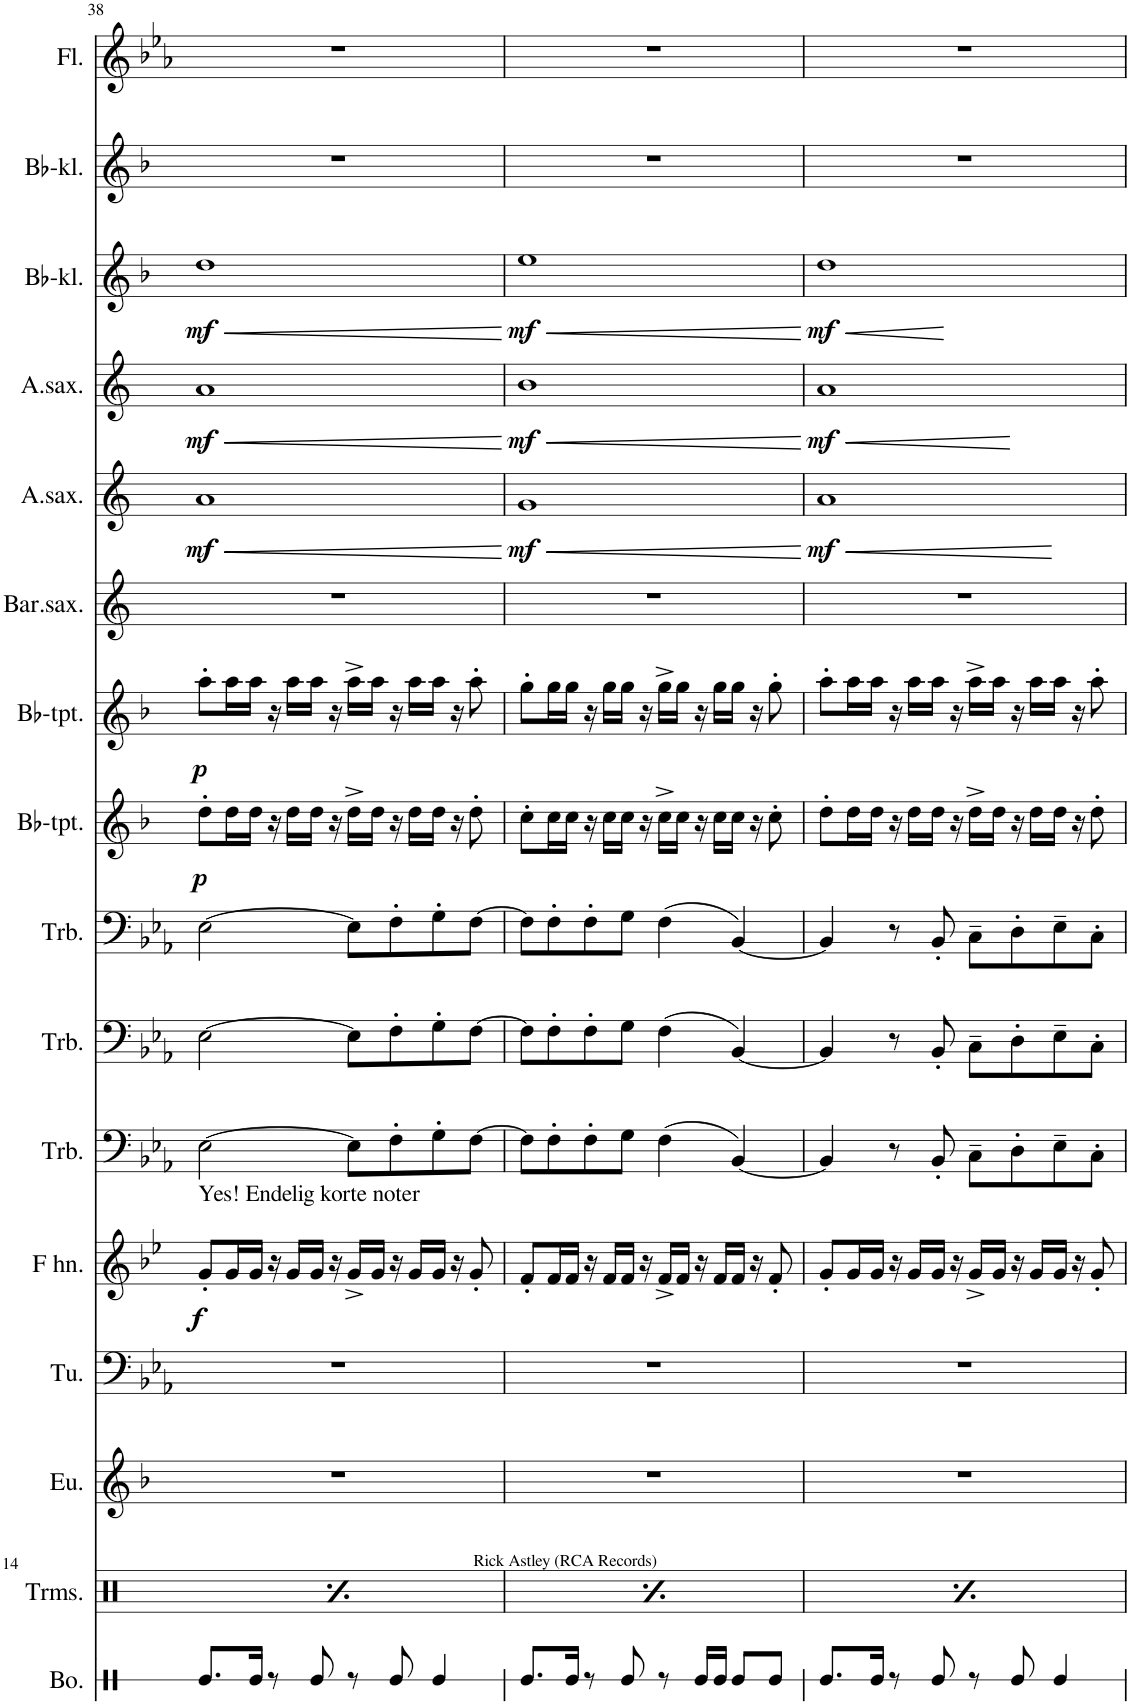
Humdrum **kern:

**kern	**kern	**kern	**kern	**kern	**dynam	**kern	**kern	**kern	**kern	**kern	**kern	**kern	**dynam	**kern	**dynam	**kern	**kern	**dynam	**kern	**dynam	**kern	**dynam	**kern	**kern
*part19	*part18	*part17	*part16	*part15	*part15	*part14	*part13	*part12	*part11	*part10	*part9	*part8	*part8	*part7	*part7	*part6	*part5	*part5	*part4	*part4	*part3	*part3	*part2	*part1
*staff19	*staff18	*staff17	*staff16	*staff15	*staff15	*staff14	*staff13	*staff12	*staff11	*staff10	*staff9	*staff8	*staff8	*staff7	*staff7	*staff6	*staff5	*staff5	*staff4	*staff4	*staff3	*staff3	*staff2	*staff1
*I"Bongotromme	*I"Trommesett	*I"Euphonium	*I"Tuba	*I"Valthorn	*	*I"Trombone 3	*I"Trombone 2	*I"Trombone 1	*I"Trombone 3	*I"Trombone 2	*I"Trombone 1	*I"Bb-trompet 2	*	*I"Bb-trompet 1	*	*I"Barytonsaksofon	*I"Altsaksofon 2	*	*I"Altsaksofon 1	*	*I"Bb-klarinett 2	*	*I"Bb-klarinett 1	*I"Fløyte
*I'Bo.	*I'Trms.	*I'Eu.	*I'Tu.	*	*	*I'Trb.	*I'Trb.	*I'Trb.	*I'Trb.	*I'Trb.	*I'Trb.	*I'Bb-tpt.	*	*I'Bb-tpt.	*	*	*	*	*	*	*I'Bb-kl.	*	*I'Bb-kl.	*I'Fl.
!!LO:PB:g=z
*clefX	*clefX	*clefG2	*clefF4	*clefG2	*	*clefG2	*clefG2	*clefG2	*clefF4	*clefF4	*clefF4	*clefG2	*	*clefG2	*	*clefG2	*clefG2	*	*clefG2	*	*clefG2	*	*clefG2	*clefG2
*	*	*Trd8c14	*	*Trd4c7	*	*Trd8c14	*Trd8c14	*Trd8c14	*	*	*	*Trd1c2	*	*Trd1c2	*	*Trd12c21	*Trd5c9	*	*Trd5c9	*	*Trd1c2	*	*Trd1c2	*
*k[]	*k[]	*k[b-]	*k[b-e-a-]	*k[b-e-]	*	*k[b-]	*k[b-]	*k[b-]	*k[b-e-a-]	*k[b-e-a-]	*k[b-e-a-]	*k[b-]	*	*k[b-]	*	*k[]	*k[]	*	*k[]	*	*k[b-]	*	*k[b-]	*k[b-e-a-]
*M4/4	*M4/4	*M4/4	*M4/4	*M4/4	*	*M4/4	*M4/4	*M4/4	*M4/4	*M4/4	*M4/4	*M4/4	*	*M4/4	*	*M4/4	*M4/4	*	*M4/4	*	*M4/4	*	*M4/4	*M4/4
*met(c)	*met(c)	*met(c)	*met(c)	*met(c)	*	*met(c)	*met(c)	*met(c)	*met(c)	*met(c)	*met(c)	*met(c)	*	*met(c)	*	*met(c)	*met(c)	*	*met(c)	*	*met(c)	*	*met(c)	*met(c)
=38	=38	=38	=38	=38	=38	=38	=38	=38	=38	=38	=38	=38	=38	=38	=38	=38	=38	=38	=38	=38	=38	=38	=38	=38
*	*^	*	*	*	*	*	*	*	*	*	*	*	*	*	*	*	*	*	*	*	*	*	*	*
!	!	!	!	!	!LO:TX:a:t=Yes! Endelig korte noter	!	!	!	!	!	!	!	!	!	!	!	!	!	!	!	!	!	!	!	!
!	!	!	!	!	!	!LO:DY:b	!	!	!	!	!	!	!	!LO:DY:b	!	!LO:DY:b	!	!	!LO:HP:b	!	!LO:HP:b	!	!LO:HP:b	!	!
!	!	!	!	!	!	!	!	!	!	!	!	!	!	!	!	!	!	!	!LO:DY:n=1:b	!	!LO:DY:n=1:b	!	!LO:DY:n=1:b	!	!
8.Re/L	8r	4Rf\	1r	1r	8g'/L	f	[2f	[2f	[2f	[2E-\	[2E-\	[2E-\	8dd'\L	p	8aa'\L	p	1r	1a	< mf	1a	< mf	1dd	< mf	1r	1r
.	8Rgg/L	.	.	.	16g/L	.	.	.	.	.	.	.	16dd\L	.	16aa\L	.	.	.	.	.	.	.	.	.	.
16Re/Jk	.	.	.	.	16g/JJ	.	.	.	.	.	.	.	16dd\JJ	.	16aa\JJ	.	.	.	.	.	.	.	.	.	.
8r	8Rcc/	4Rf\	.	.	16r	.	.	.	.	.	.	.	16r	.	16r	.	.	.	.	.	.	.	.	.	.
.	.	.	.	.	16g/LL	.	.	.	.	.	.	.	16dd\LL	.	16aa\LL	.	.	.	.	.	.	.	.	.	.
8Re/	8Rgg/J	.	.	.	16g/JJ	.	.	.	.	.	.	.	16dd\JJ	.	16aa\JJ	.	.	.	.	.	.	.	.	.	.
.	.	.	.	.	16r	.	.	.	.	.	.	.	16r	.	16r	.	.	.	.	.	.	.	.	.	.
8r	8r	4Rf\	.	.	16g^/LL	.	8f/L]	8f/L]	8f/L]	8E-\L]	8E-\L]	8E-\L]	16dd^\LL	.	16aa^\LL	.	.	.	.	.	.	.	.	.	.
.	.	.	.	.	16g/JJ	.	.	.	.	.	.	.	16dd\JJ	.	16aa\JJ	.	.	.	.	.	.	.	.	.	.
8Re/	8Rgg/L	.	.	.	16r	.	8g'/J	8g'/J	8g'/J	8F'\	8F'\	8F'\	16r	.	16r	.	.	.	.	.	.	.	.	.	.
.	.	.	.	.	16g/LL	.	.	.	.	.	.	.	16dd\LL	.	16aa\LL	.	.	.	.	.	.	.	.	.	.
4Re/	8Rcc/	4Rf\	.	.	16g/JJ	.	8a'/L	8a'/L	8a'/L	8G'\	8G'\	8G'\	16dd\JJ	.	16aa\JJ	.	.	.	.	.	.	.	.	.	.
.	.	.	.	.	16r	.	.	.	.	.	.	.	16r	.	16r	.	.	.	.	.	.	.	.	.	.
.	8Rgg/J	.	.	.	8g'/	.	[8g/J	[8g/J	[8g/J	[8F\J	[8F\J	[8F\J	8dd'\	.	8aa'\	.	.	.	.	.	.	.	.	.	.
*	*v	*v	*	*	*	*	*	*	*	*	*	*	*	*	*	*	*	*	*	*	*	*	*	*	*
.	.	.	.	.	.	.	.	.	.	.	.	.	.	.	.	.	.	[	.	[	.	[	.	.
=39	=39	=39	=39	=39	=39	=39	=39	=39	=39	=39	=39	=39	=39	=39	=39	=39	=39	=39	=39	=39	=39	=39	=39	=39
*	*^	*	*	*	*	*	*	*	*	*	*	*	*	*	*	*	*	*	*	*	*	*	*	*
!	!	!	!	!	!	!	!	!	!	!	!	!	!	!	!	!	!	!	!LO:HP:b	!	!LO:HP:b	!	!LO:HP:b	!	!
!	!	!	!	!	!	!	!	!	!	!	!	!	!	!	!	!	!	!	!LO:DY:n=1:b	!	!LO:DY:n=1:b	!	!LO:DY:n=1:b	!	!
8.Re/L	8r	4Rf\	1r	1r	8f'/L	.	8g/L]	8g/L]	8g/L]	8F\L]	8F\L]	8F\L]	8cc'\L	.	8gg'\L	.	1r	1g	< mf	1b	< mf	1ee	< mf	1r	1r
.	8Rgg/L	.	.	.	16f/L	.	8g'/J	8g'/J	8g'/J	8F'\	8F'\	8F'\	16cc\L	.	16gg\L	.	.	.	.	.	.	.	.	.	.
16Re/Jk	.	.	.	.	16f/JJ	.	.	.	.	.	.	.	16cc\JJ	.	16gg\JJ	.	.	.	.	.	.	.	.	.	.
8r	8Rcc/	4Rf\	.	.	16r	.	8g'/L	8g'/L	8g'/L	8F'\	8F'\	8F'\	16r	.	16r	.	.	.	.	.	.	.	.	.	.
.	.	.	.	.	16f/LL	.	.	.	.	.	.	.	16cc\LL	.	16gg\LL	.	.	.	.	.	.	.	.	.	.
8Re/	8Rgg/J	.	.	.	16f/JJ	.	8a/J	8a/J	8a/J	8G\J	8G\J	8G\J	16cc\JJ	.	16gg\JJ	.	.	.	.	.	.	.	.	.	.
.	.	.	.	.	16r	.	.	.	.	.	.	.	16r	.	16r	.	.	.	.	.	.	.	.	.	.
8r	8r	4Rf\	.	.	16f^/LL	.	(4g	(4g	(4g	(4F\	(4F\	(4F\	16cc^\LL	.	16gg^\LL	.	.	.	.	.	.	.	.	.	.
.	.	.	.	.	16f/JJ	.	.	.	.	.	.	.	16cc\JJ	.	16gg\JJ	.	.	.	.	.	.	.	.	.	.
16Re/LL	8Rgg/L	.	.	.	16r	.	.	.	.	.	.	.	16r	.	16r	.	.	.	.	.	.	.	.	.	.
16Re/JJ	.	.	.	.	16f/LL	.	.	.	.	.	.	.	16cc\LL	.	16gg\LL	.	.	.	.	.	.	.	.	.	.
8Re/L	8Rcc/	4Rf\	.	.	16f/JJ	.	[4c)	[4c)	[4c)	[4BB-/)	[4BB-/)	[4BB-/)	16cc\JJ	.	16gg\JJ	.	.	.	.	.	.	.	.	.	.
.	.	.	.	.	16r	.	.	.	.	.	.	.	16r	.	16r	.	.	.	.	.	.	.	.	.	.
8Re/J	8Rgg/J	.	.	.	8f'/	.	.	.	.	.	.	.	8cc'\	.	8gg'\	.	.	.	.	.	.	.	.	.	.
*	*v	*v	*	*	*	*	*	*	*	*	*	*	*	*	*	*	*	*	*	*	*	*	*	*	*
.	.	.	.	.	.	.	.	.	.	.	.	.	.	.	.	.	.	[	.	[	.	[	.	.
=40	=40	=40	=40	=40	=40	=40	=40	=40	=40	=40	=40	=40	=40	=40	=40	=40	=40	=40	=40	=40	=40	=40	=40	=40
*	*^	*	*	*	*	*	*	*	*	*	*	*	*	*	*	*	*	*	*	*	*	*	*	*
!	!	!	!	!	!	!	!	!	!	!	!	!	!	!	!	!	!	!	!LO:HP:b	!	!LO:HP:b	!	!LO:HP:b	!	!
!	!	!	!	!	!	!	!	!	!	!	!	!	!	!	!	!	!	!	!LO:DY:n=1:b	!	!LO:DY:n=1:b	!	!LO:DY:n=1:b	!	!
8.Re/L	8r	4Rf\	1r	1r	8g'/L	.	4c]	4c]	4c]	4BB-/]	4BB-/]	4BB-/]	8dd'\L	.	8aa'\L	.	1r	1a	< mf	1a	< mf	1dd	< mf	1r	1r
.	8Rgg/L	.	.	.	16g/L	.	.	.	.	.	.	.	16dd\L	.	16aa\L	.	.	.	.	.	.	.	.	.	.
16Re/Jk	.	.	.	.	16g/JJ	.	.	.	.	.	.	.	16dd\JJ	.	16aa\JJ	.	.	.	.	.	.	.	.	.	.
8r	8Rcc/	4Rf\	.	.	16r	.	8r	8r	8r	8r	8r	8r	16r	.	16r	.	.	.	.	.	.	.	.	.	.
.	.	.	.	.	16g/LL	.	.	.	.	.	.	.	16dd\LL	.	16aa\LL	.	.	.	.	.	.	.	.	.	.
8Re/	8Rgg/J	.	.	.	16g/JJ	.	8c'	8c'	8c'	8BB-'/	8BB-'/	8BB-'/	16dd\JJ	.	16aa\JJ	.	.	.	.	.	.	.	.	.	.
.	.	.	.	.	16r	.	.	.	.	.	.	.	16r	.	16r	.	.	.	.	.	.	.	.	.	.
8r	8r	4Rf\	.	.	16g^/LL	.	8d~/L	8d~/L	8d~/L	8C~\L	8C~\L	8C~\L	16dd^\LL	.	16aa^\LL	.	.	.	.	.	.	.	.	.	.
.	.	.	.	.	16g/JJ	.	.	.	.	.	.	.	16dd\JJ	.	16aa\JJ	.	.	.	.	.	.	.	.	.	.
8Re/	8Rgg/L	.	.	.	16r	.	8e'/J	8e'/J	8e'/J	8D'\	8D'\	8D'\	16r	.	16r	.	.	.	.	.	.	.	.	.	.
.	.	.	.	.	16g/LL	.	.	.	.	.	.	.	16dd\LL	.	16aa\LL	.	.	.	.	.	.	.	.	.	.
4Re/	8Rcc/	4Rf\	.	.	16g/JJ	.	8f~/L	8f~/L	8f~/L	8E-~\	8E-~\	8E-~\	16dd\JJ	.	16aa\JJ	.	.	.	.	.	.	.	.	.	.
.	.	.	.	.	16r	.	.	.	.	.	.	.	16r	.	16r	.	.	.	.	.	.	.	.	.	.
.	8Rgg/J	.	.	.	8g'/	.	8d'/J	8d'/J	8d'/J	8C'\J	8C'\J	8C'\J	8dd'\	.	8aa'\	.	.	.	.	.	.	.	.	.	.
*	*v	*v	*	*	*	*	*	*	*	*	*	*	*	*	*	*	*	*	*	*	*	*	*	*	*
.	.	.	.	.	.	.	.	.	.	.	.	.	.	.	.	.	.	[	.	[	.	[	.	.
=	=	=	=	=	=	=	=	=	=	=	=	=	=	=	=	=	=	=	=	=	=	=	=	=
*-	*-	*-	*-	*-	*-	*-	*-	*-	*-	*-	*-	*-	*-	*-	*-	*-	*-	*-	*-	*-	*-	*-	*-	*-
